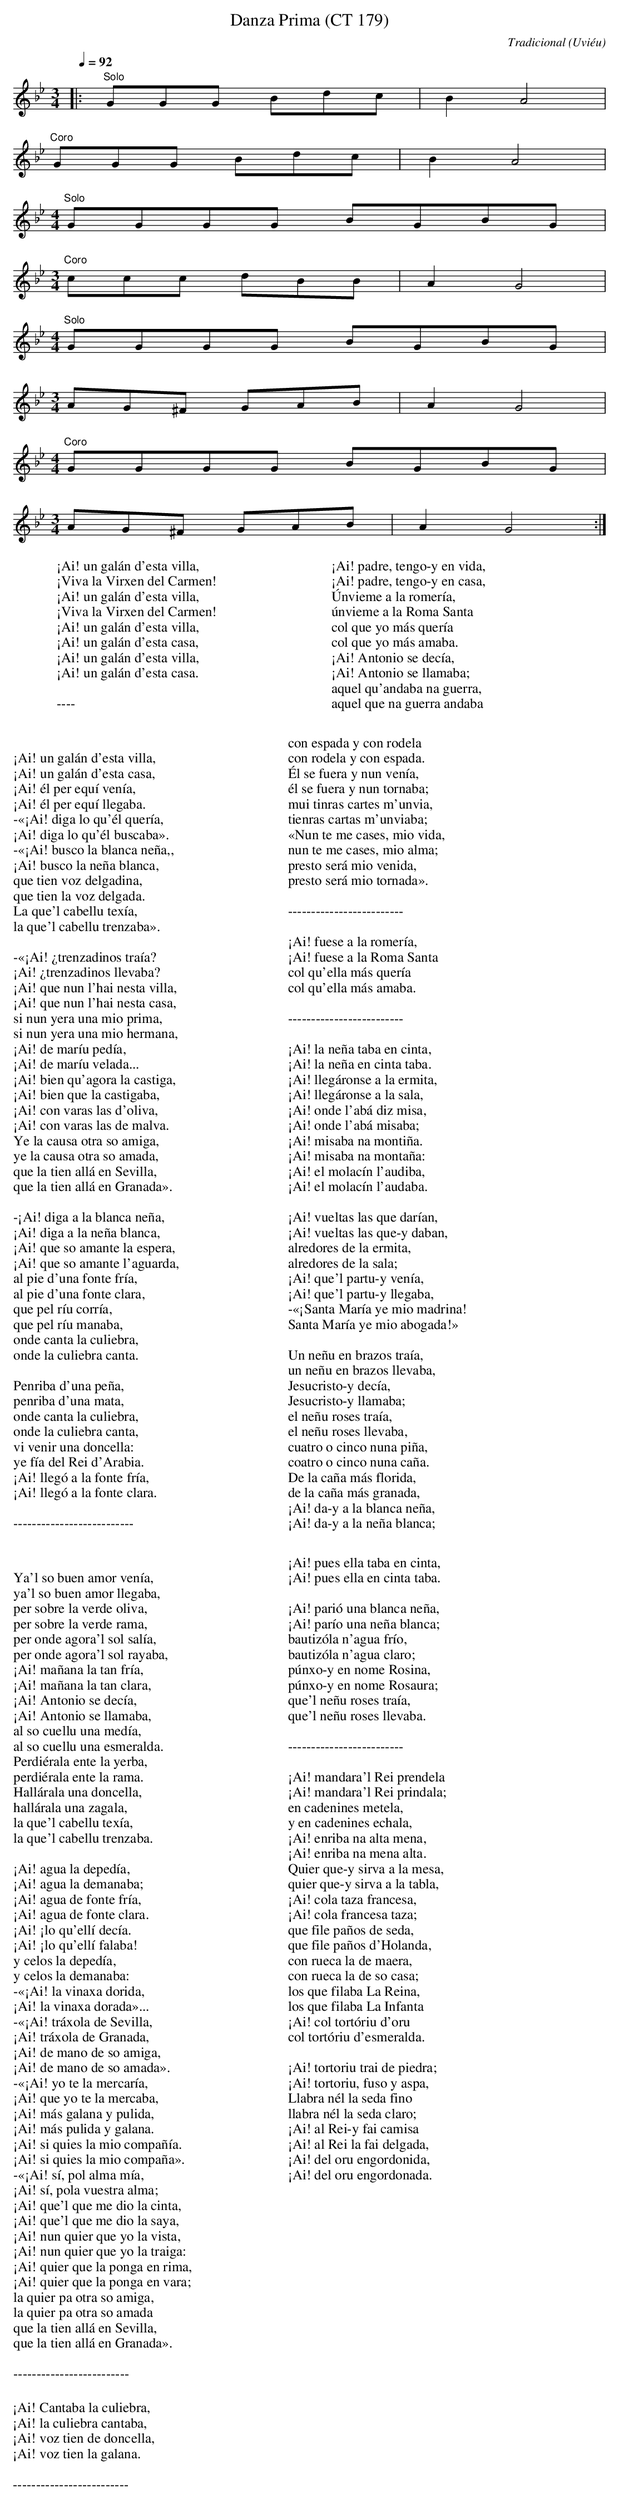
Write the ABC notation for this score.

X:1
T:Danza Prima (CT 179)
C:Tradicional
O:Uviéu
M:3/4
L:1/8
Q:1/4=92
K:Gm
|:"Solo"GGG Bdc|B2 A4|
"Coro"GGG Bdc|B2 A4|
[M:4/4]
"Solo"
GGGG BGBG|
[M:3/4]
"Coro"
ccc dBB|A2 G4|
[M:4/4]
"Solo"
GGGG BGBG|
[M:3/4]
AG^F GAB|A2 G4|
[M:4/4]
"Coro"
GGGG BGBG|
[M:3/4]
AG^F GAB|A2 G4:|
W:¡Ai! un galán d'esta villa,
W:¡Viva la Virxen del Carmen!
W:¡Ai! un galán d'esta villa,
W:¡Viva la Virxen del Carmen!
W:¡Ai! un galán d'esta villa,
W:¡Ai! un galán d'esta casa,
W:¡Ai! un galán d'esta villa,
W:¡Ai! un galán d'esta casa.
W:
W:----
W:
W:¡Ai! un galán d'esta villa,
W:¡Ai! un galán d'esta casa,
W:¡Ai! él per equí venía,
W:¡Ai! él per equí llegaba.
W:-«¡Ai! diga lo qu'él quería,
W:¡Ai! diga lo qu'él buscaba».
W:-«¡Ai! busco la blanca neña,,
W:¡Ai! busco la neña blanca,
W:que tien voz delgadina,
W:que tien la voz delgada.
W:La que'l cabellu texía,
W:la que'l cabellu trenzaba».
W:
W:-«¡Ai! ¿trenzadinos traía?
W:¡Ai! ¿trenzadinos llevaba?
W:¡Ai! que nun l'hai nesta villa,
W:¡Ai! que nun l'hai nesta casa,
W:si nun yera una mio prima,
W:si nun yera una mio hermana,
W:¡Ai! de maríu pedía,
W:¡Ai! de maríu velada...
W:¡Ai! bien qu'agora la castiga,
W:¡Ai! bien que la castigaba,
W:¡Ai! con varas las d'oliva,
W:¡Ai! con varas las de malva.
W:Ye la causa otra so amiga,
W:ye la causa otra so amada,
W:que la tien allá en Sevilla,
W:que la tien allá en Granada».
W:
W:-¡Ai! diga a la blanca neña,
W:¡Ai! diga a la neña blanca,
W:¡Ai! que so amante la espera,
W:¡Ai! que so amante l'aguarda,
W:al pie d'una fonte fría,
W:al pie d'una fonte clara,
W:que pel ríu corría,
W:que pel ríu manaba,
W:onde canta la culiebra,
W:onde la culiebra canta.
W:
W:Penriba d'una peña,
W:penriba d'una mata,
W:onde canta la culiebra,
W:onde la culiebra canta,
W:vi venir una doncella:
W:ye fía del Rei d'Arabia.
W:¡Ai! llegó a la fonte fría,
W:¡Ai! llegó a la fonte clara.
W:
W:--------------------------
W:
W:Ya'l so buen amor venía,
W:ya'l so buen amor llegaba,
W:per sobre la verde oliva,
W:per sobre la verde rama,
W:per onde agora'l sol salía,
W:per onde agora'l sol rayaba,
W:¡Ai! mañana la tan fría,
W:¡Ai! mañana la tan clara,
W:¡Ai! Antonio se decía,
W:¡Ai! Antonio se llamaba,
W:al so cuellu una medía,
W:al so cuellu una esmeralda.
W:Perdiérala ente la yerba,
W:perdiérala ente la rama.
W:Hallárala una doncella,
W:hallárala una zagala,
W:la que'l cabellu texía,
W:la que'l cabellu trenzaba.
W:
W:¡Ai! agua la depedía,
W:¡Ai! agua la demanaba;
W:¡Ai! agua de fonte fría,
W:¡Ai! agua de fonte clara.
W:¡Ai! ¡lo qu'ellí decía.
W:¡Ai! ¡lo qu'ellí falaba!
W:y celos la depedía,
W:y celos la demanaba:
W:-«¡Ai! la vinaxa dorida,
W:¡Ai! la vinaxa dorada»...
W:-«¡Ai! tráxola de Sevilla,
W:¡Ai! tráxola de Granada,
W:¡Ai! de mano de so amiga,
W:¡Ai! de mano de so amada».
W:-«¡Ai! yo te la mercaría,
W:¡Ai! que yo te la mercaba,
W:¡Ai! más galana y pulida,
W:¡Ai! más pulida y galana.
W:¡Ai! si quies la mio compañía.
W:¡Ai! si quies la mio compaña».
W:-«¡Ai! sí, pol alma mía,
W:¡Ai! sí, pola vuestra alma;
W:¡Ai! que'l que me dio la cinta,
W:¡Ai! que'l que me dio la saya,
W:¡Ai! nun quier que yo la vista,
W:¡Ai! nun quier que yo la traiga:
W:¡Ai! quier que la ponga en rima,
W:¡Ai! quier que la ponga en vara;
W:la quier pa otra so amiga,
W:la quier pa otra so amada
W:que la tien allá en Sevilla,
W:que la tien allá en Granada».
W:
W:-------------------------
W:
W:¡Ai! Cantaba la culiebra,
W:¡Ai! la culiebra cantaba,
W:¡Ai! voz tien de doncella,
W:¡Ai! voz tien la galana.
W:
W:-------------------------
W:
W:¡Ai! padre, tengo-y en vida,
W:¡Ai! padre, tengo-y en casa,
W:Únvieme a la romería,
W:únvieme a la Roma Santa
W:col que yo más quería
W:col que yo más amaba.
W:¡Ai! Antonio se decía,
W:¡Ai! Antonio se llamaba;
W:aquel qu'andaba na guerra,
W:aquel que na guerra andaba
W:con espada y con rodela
W:con rodela y con espada.
W:Él se fuera y nun venía,
W:él se fuera y nun tornaba;
W:mui tinras cartes m'unvia,
W:tienras cartas m'unviaba;
W:«Nun te me cases, mio vida,
W:nun te me cases, mio alma;
W:presto será mio venida,
W:presto será mio tornada».
W:
W:-------------------------
W:
W:¡Ai! fuese a la romería,
W:¡Ai! fuese a la Roma Santa
W:col qu'ella más quería
W:col qu'ella más amaba.
W:
W:-------------------------
W:
W:¡Ai! la neña taba en cinta,
W:¡Ai! la neña en cinta taba.
W:¡Ai! llegáronse a la ermita,
W:¡Ai! llegáronse a la sala,
W:¡Ai! onde l'abá diz misa,
W:¡Ai! onde l'abá misaba;
W:¡Ai! misaba na montiña.
W:¡Ai! misaba na montaña:
W:¡Ai! el molacín l'audiba,
W:¡Ai! el molacín l'audaba.
W:
W:¡Ai! vueltas las que darían,
W:¡Ai! vueltas las que-y daban,
W:alredores de la ermita,
W:alredores de la sala;
W:¡Ai! que'l partu-y venía,
W:¡Ai! que'l partu-y llegaba,
W:-«¡Santa María ye mio madrina!
W:Santa María ye mio abogada!»
W:
W:Un neñu en brazos traía,
W:un neñu en brazos llevaba,
W:Jesucristo-y decía,
W:Jesucristo-y llamaba;
W:el neñu roses traía,
W:el neñu roses llevaba,
W:cuatro o cinco nuna piña,
W:coatro o cinco nuna caña.
W:De la caña más florida,
W:de la caña más granada,
W:¡Ai! da-y a la blanca neña,
W:¡Ai! da-y a la neña blanca;
W:¡Ai! pues ella taba en cinta,
W:¡Ai! pues ella en cinta taba.
W:
W:¡Ai! parió una blanca neña,
W:¡Ai! parío una neña blanca;
W:bautizóla n'agua frío,
W:bautizóla n'agua claro;
W:púnxo-y en nome Rosina,
W:púnxo-y en nome Rosaura;
W:que'l neñu roses traía,
W:que'l neñu roses llevaba.
W:
W:-------------------------
W:
W:¡Ai! mandara'l Rei prendela
W:¡Ai! mandara'l Rei prindala;
W:en cadenines metela,
W:y en cadenines echala,
W:¡Ai! enriba na alta mena,
W:¡Ai! enriba na mena alta.
W:Quier que-y sirva a la mesa,
W:quier que-y sirva a la tabla,
W:¡Ai! cola taza francesa,
W:¡Ai! cola francesa taza;
W:que file paños de seda,
W:que file paños d'Holanda,
W:con rueca la de maera,
W:con rueca la de so casa;
W:los que filaba La Reina,
W:los que filaba La Infanta
W:¡Ai! col tortóriu d'oru
W:col tortóriu d'esmeralda.
W:
W:¡Ai! tortoriu trai de piedra;
W:¡Ai! tortoriu, fuso y aspa,
W:Llabra nél la seda fino
W:llabra nél la seda claro;
W:¡Ai! al Rei-y fai camisa
W:¡Ai! al Rei la fai delgada,
W:¡Ai! del oru engordonida,
W:¡Ai! del oru engordonada.
W:
